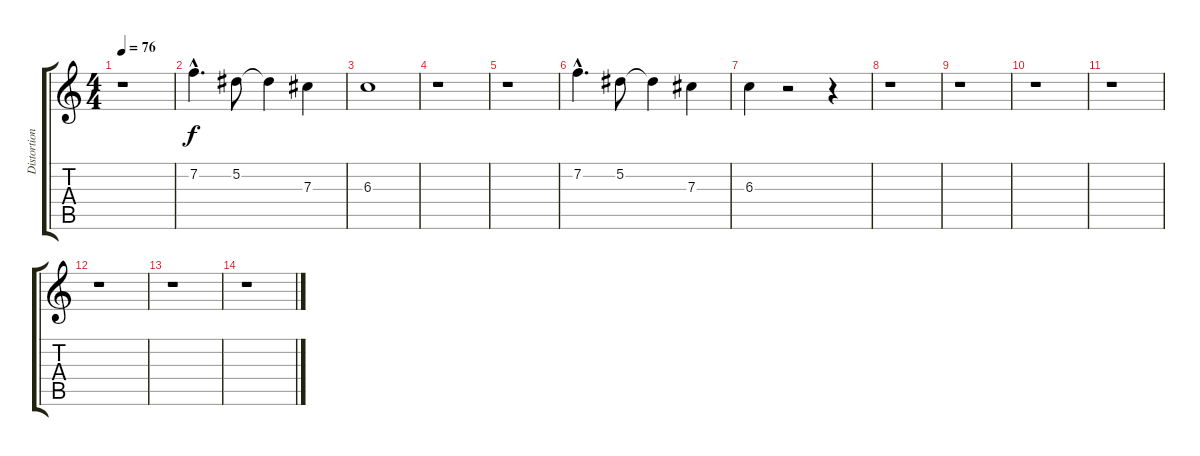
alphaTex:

\track ("Distortion Guitar 2" "Distortion") {instrument distortionguitar}
\staff {score tabs}
\tuning (Eb4 Bb3 Gb3 Db3 Ab2 Eb2) {hide}
\ts (4 4)
\tempo 76
\clef g2
\ks c
r.1{dy f} |
7.2{hac}.4{d} 5.2.8 5.2{t}.4 7.3.4 |
6.3.1 |
r.1 |
r.1 |
7.2{hac}.4{d} 5.2.8 5.2{t}.4 7.3.4 |
6.3.4 r.2 r.4 |
r.1 |
r.1 |
r.1 |
r.1 |
r.1 |
r.1 |
r.1
